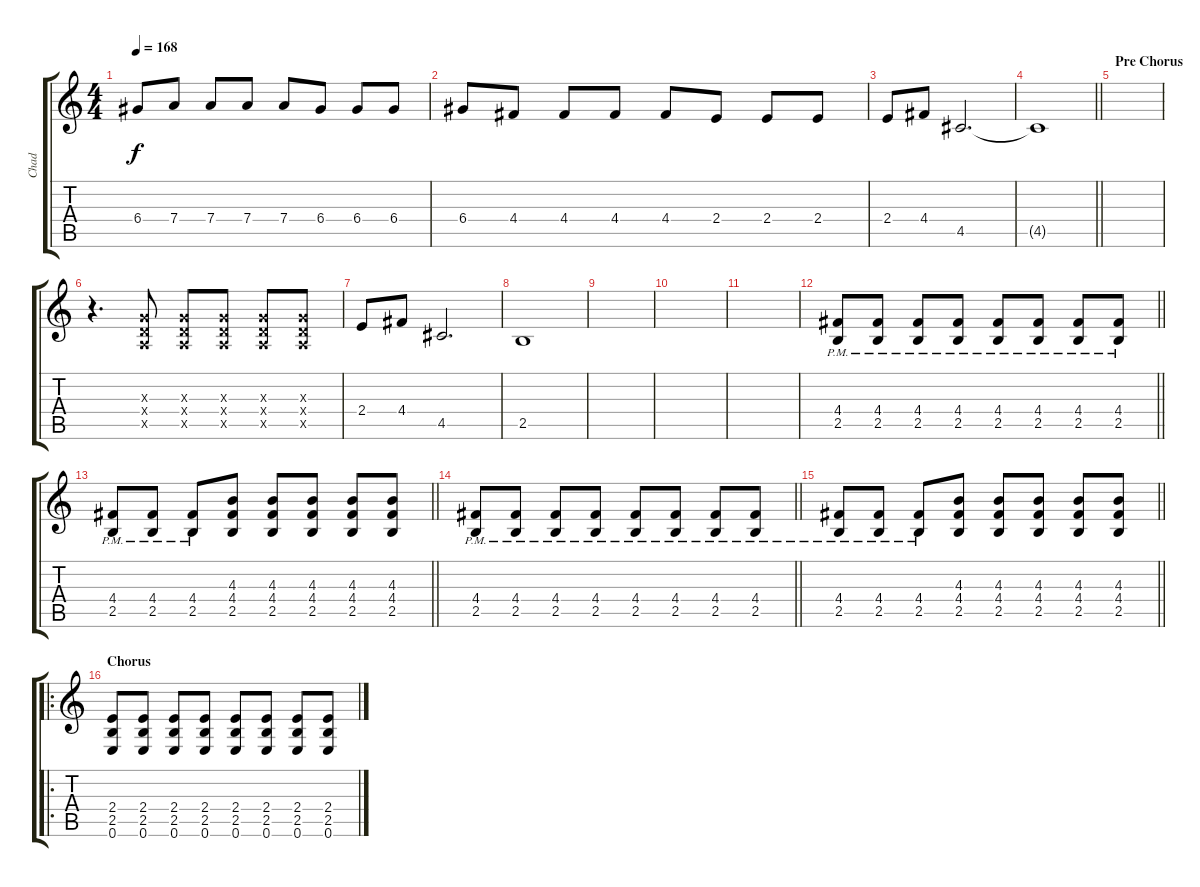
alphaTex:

\track ("Chad" "Chad") {instrument distortionguitar}
\staff {score tabs}
\tuning (E4 B3 G3 D3 A2 E2) {hide}
\ts (4 4)
\tempo 168
\clef g2
\ks c
6.4.8{dy f} 7.4.8 7.4.8 7.4.8 7.4.8 6.4.8 6.4.8 6.4.8 |
6.4.8 4.4.8 4.4.8 4.4.8 4.4.8 2.4.8 2.4.8 2.4.8 |
2.4.8 4.4.8 4.5.2{d} |
\barLineRight lightlight
4.5{t}.1 |
\section ("" "Pre Chorus")
|
r.4{d} (0.3{x} 0.4{x} 0.5{x}).8 (0.3{x} 0.4{x} 0.5{x}).8 (0.3{x} 0.4{x} 0.5{x}).8 (0.3{x} 0.4{x} 0.5{x}).8 (0.3{x} 0.4{x} 0.5{x}).8 |
2.4.8 4.4.8 4.5.2{d} |
2.5.1 |
|
|
|
\barLineRight lightlight
(4.4{pm} 2.5{pm}).8 (4.4{pm} 2.5{pm}).8 (4.4{pm} 2.5{pm}).8 (4.4{pm} 2.5{pm}).8 (4.4{pm} 2.5{pm}).8 (4.4{pm} 2.5{pm}).8 (4.4{pm} 2.5{pm}).8 (4.4{pm} 2.5{pm}).8 |
\barLineRight lightlight
(4.4{pm} 2.5{pm}).8 (4.4{pm} 2.5{pm}).8 (4.4{pm} 2.5{pm}).8 (4.3 4.4 2.5).8 (4.3 4.4 2.5).8 (4.3 4.4 2.5).8 (4.3 4.4 2.5).8 (4.3 4.4 2.5).8 |
\barLineRight lightlight
(4.4{pm} 2.5{pm}).8 (4.4{pm} 2.5{pm}).8 (4.4{pm} 2.5{pm}).8 (4.4{pm} 2.5{pm}).8 (4.4{pm} 2.5{pm}).8 (4.4{pm} 2.5{pm}).8 (4.4{pm} 2.5{pm}).8 (4.4{pm} 2.5{pm}).8 |
\barLineRight lightlight
(4.4{pm} 2.5{pm}).8 (4.4{pm} 2.5{pm}).8 (4.4{pm} 2.5{pm}).8 (4.3 4.4 2.5).8 (4.3 4.4 2.5).8 (4.3 4.4 2.5).8 (4.3 4.4 2.5).8 (4.3 4.4 2.5).8 |
\ro
\section ("" "Chorus")
(2.4 2.5 0.6).8 (2.4 2.5 0.6).8 (2.4 2.5 0.6).8 (2.4 2.5 0.6).8 (2.4 2.5 0.6).8 (2.4 2.5 0.6).8 (2.4 2.5 0.6).8 (2.4 2.5 0.6).8
